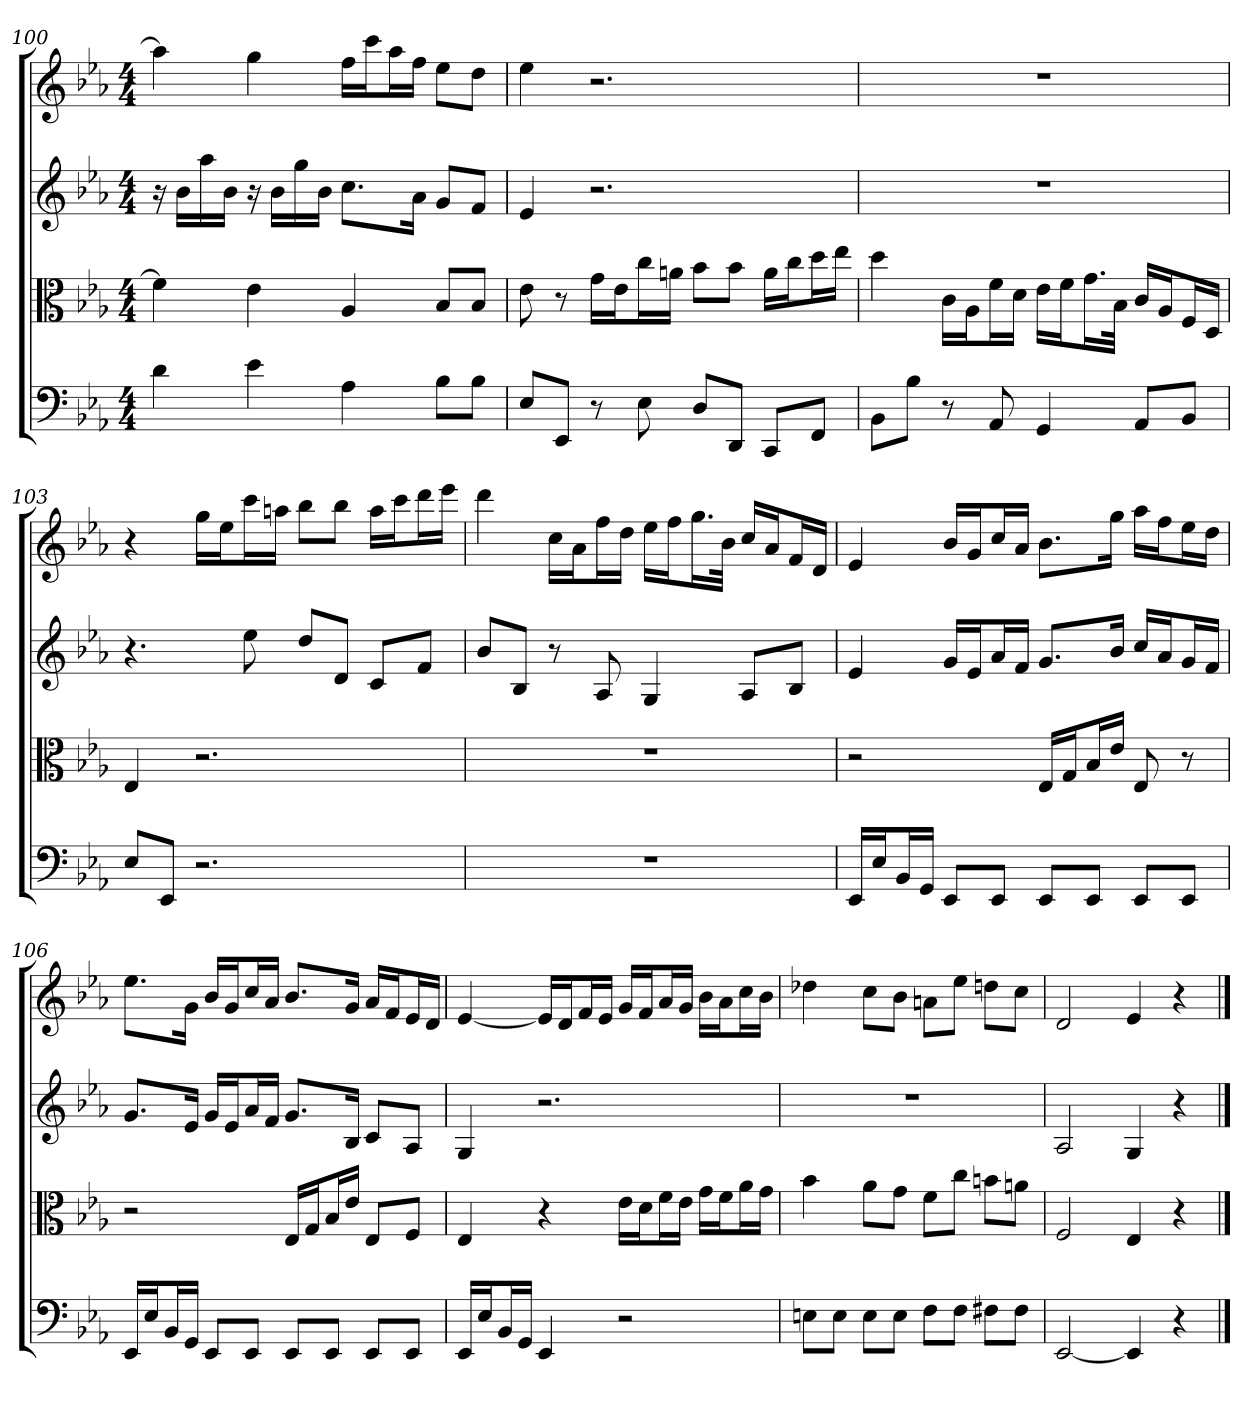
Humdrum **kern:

**kern	**kern	**kern	**kern
*part4	*part3	*part2	*part1
*staff4	*staff3	*staff2	*staff1
*clefF4	*clefC3	*	*
*k[b-e-a-]	*k[b-e-a-]	*k[b-e-a-]	*k[b-e-a-]
*E-:	*E-:	*E-:	*E-:
*M4/4	*M4/4	*M4/4	*M4/4
=100	=100	=100	=100
4d	4f]	16r	4aa-]
.	.	16b-LL	.
.	.	16aa-	.
.	.	16b-JJ	.
4e-	4e-	16r	4gg
.	.	16b-LL	.
.	.	16gg	.
.	.	16b-JJ	.
4A-	4A-	8.ccL	16ffLL
.	.	.	16cccJ
.	.	.	16aa-L
.	.	16a-Jk	16ffJJ
8B-\L	8B-/L	8gL	8ee-L
8B-\J	8B-/J	8fJ	8ddJ
=101	=101	=101	=101
8E-/L	8e-	4e-	4ee-
8EE-/J	8r	.	.
8r	16g\LL	2.r	2.r
.	16e-\J	.	.
8E-	16cc\L	.	.
.	16an\JJ	.	.
8D/L	8b-\L	.	.
8DD/J	8b-\J	.	.
8CC/L	16a\LL	.	.
.	16cc\J	.	.
8FF/J	16dd\L	.	.
.	16ee-\JJ	.	.
=102	=102	=102	=102
8BB-\L	4dd	1r	1r
8B-\J	.	.	.
8r	16c\LL	.	.
.	16A-\J	.	.
8AA-	16f\L	.	.
.	16d\JJ	.	.
4GG	16e-\LL	.	.
.	16f\J	.	.
.	16.g\L	.	.
.	32B-\JJk	.	.
8AA-/L	16c/LL	.	.
.	16A-/J	.	.
8BB-/J	16F/L	.	.
.	16D/JJ	.	.
=103	=103	=103	=103
8E-/L	4E-	4.r	4r
8EE-/J	.	.	.
2.r	2.r	.	16ggLL
.	.	.	16ee-J
.	.	8ee-	16cccL
.	.	.	16aanJJ
.	.	8ddL	8bb-L
.	.	8dJ	8bb-J
.	.	8cL	16aaLL
.	.	.	16cccJ
.	.	8fJ	16dddL
.	.	.	16eee-JJ
=104	=104	=104	=104
1r	1r	8b-L	4ddd
.	.	8B-J	.
.	.	8r	16ccLL
.	.	.	16a-J
.	.	8A-	16ffL
.	.	.	16ddJJ
.	.	4G	16ee-LL
.	.	.	16ffJ
.	.	.	16.ggL
.	.	.	32b-JJk
.	.	8A-L	16ccLL
.	.	.	16a-J
.	.	8B-J	16fL
.	.	.	16dJJ
=105	=105	=105	=105
16EE-/LL	2r	4e-	4e-
16E-/J	.	.	.
16BB-/L	.	.	.
16GG/JJ	.	.	.
8EE-/L	.	16gLL	16b-LL
.	.	16e-J	16gJ
8EE-/J	.	16a-L	16ccL
.	.	16fJJ	16a-JJ
8EE-/L	16E-/LL	8.gL	8.b-L
.	16G/J	.	.
8EE-/J	16B-/L	.	.
.	16e-/JJ	16b-Jk	16ggJk
8EE-/L	8E-	16ccLL	16aa-LL
.	.	16a-J	16ffJ
8EE-/J	8r	16gL	16ee-L
.	.	16fJJ	16ddJJ
=106	=106	=106	=106
16EE-/LL	2r	8.gL	8.ee-L
16E-/J	.	.	.
16BB-/L	.	.	.
16GG/JJ	.	16e-Jk	16gJk
8EE-/L	.	16gLL	16b-LL
.	.	16e-J	16gJ
8EE-/J	.	16a-L	16ccL
.	.	16fJJ	16a-JJ
8EE-/L	16E-/LL	8.gL	8.b-L
.	16G/J	.	.
8EE-/J	16B-/L	.	.
.	16e-/JJ	16B-Jk	16gJk
8EE-/L	8E-/L	8cL	16a-LL
.	.	.	16fJ
8EE-/J	8F/J	8A-J	16e-L
.	.	.	16dJJ
=107	=107	=107	=107
16EE-/LL	4E-	4G	[4e-
16E-/J	.	.	.
16BB-/L	.	.	.
16GG/JJ	.	.	.
4EE-	4r	2.r	16e-LL]
.	.	.	16dJ
.	.	.	16fL
.	.	.	16e-JJ
2r	16e-\LL	.	16gLL
.	16d\J	.	16fJ
.	16f\L	.	16a-L
.	16e-\JJ	.	16gJJ
.	16g\LL	.	16b-LL
.	16f\J	.	16a-J
.	16a-\L	.	16ccL
.	16g\JJ	.	16b-JJ
=108	=108	=108	=108
8En\L	4b-	1r	4dd-X
8E\J	.	.	.
8E\L	8a-\L	.	8ccL
8E\J	8g\J	.	8b-J
8F\L	8f\L	.	8anL
8F\J	8cc\J	.	8ee-J
8F#X\L	8bn\L	.	8ddnL
8F#\J	8an\J	.	8ccJ
=109	=109	=109	=109
[2EE-	2F	2A-	2d
4EE-]	4E-	4G	4e-
4r	4r	4r	4r
==	==	==	==
*-	*-	*-	*-
